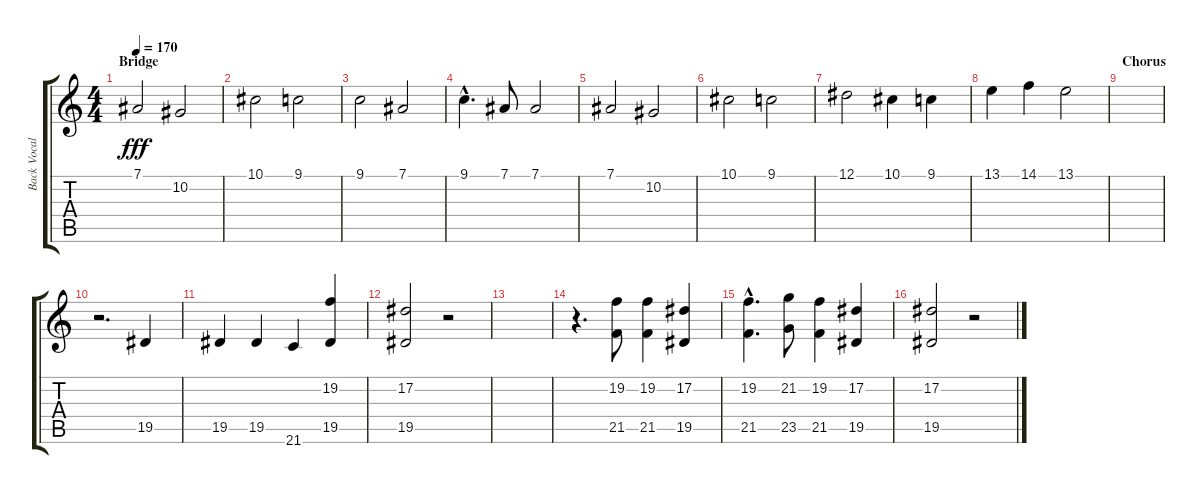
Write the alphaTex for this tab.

\track ("Back Vocals" "Back Vocal") {instrument lead3calliope}
\staff {score tabs}
\tuning (Eb4 Bb3 Gb3 Db3 Ab2 Eb2) {hide}
\ts (4 4)
\section ("" "Bridge")
\tempo 170
\clef g2
\ks c
7.1.2{dy fff} 10.2.2 |
10.1.2 9.1.2 |
9.1.2 7.1.2 |
9.1{hac}.4{d} 7.1.8 7.1.2 |
7.1.2 10.2.2 |
10.1.2 9.1.2 |
12.1.2 10.1.4 9.1.4 |
13.1.4 14.1.4 13.1.2 |
\section ("" "Chorus")
|
r.2{d} 19.5.4 |
19.5.4 19.5.4 21.6.4 (19.2 19.5).4 |
(17.2 19.5).2 r.2 |
|
r.4{d} (19.2 21.5).8 (19.2 21.5).4 (17.2 19.5).4 |
(19.2{hac} 21.5{hac}).4{d} (21.2 23.5).8 (19.2 21.5).4 (17.2 19.5).4 |
(17.2 19.5).2 r.2
